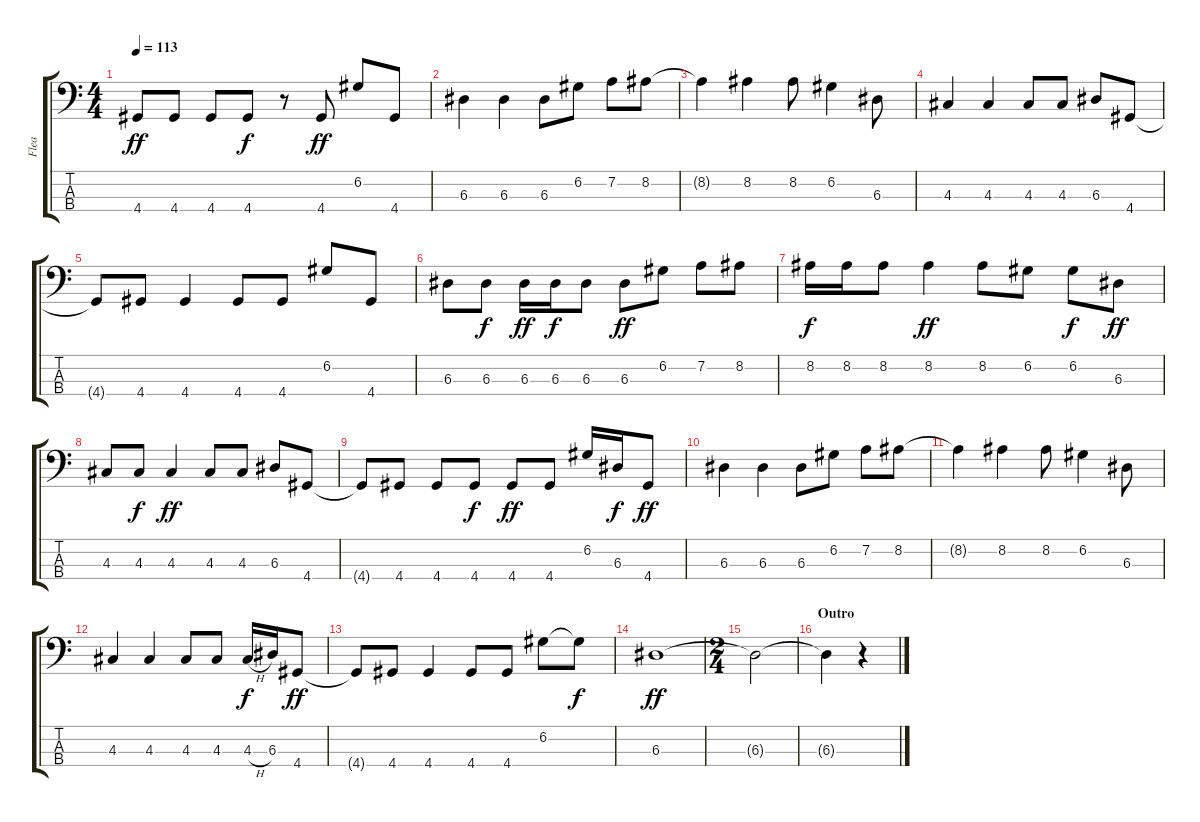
\track ("Flea" "Flea") {instrument electricbassfinger}
\staff {score tabs}
\tuning (G2 D2 A1 E1) {hide}
\ts (4 4)
\tempo 113
\clef f4
\ks c
4.4{t}.8{dy ff} 4.4.8 4.4.8 4.4.8{dy f} r.8 4.4.8{dy ff} 6.2.8 4.4.8 |
6.3.4 6.3.4 6.3.8 6.2.8 7.2.8 8.2.8 |
8.2{t}.4 8.2.4 8.2.8 6.2.4 6.3.8 |
4.3.4 4.3.4 4.3.8 4.3.8 6.3.8 4.4.8 |
4.4{t}.8 4.4.8 4.4.4 4.4.8 4.4.8 6.2.8 4.4.8 |
6.3.8 6.3.8{dy f} 6.3.16{dy ff} 6.3.16{dy f} 6.3.8 6.3.8{dy ff} 6.2.8 7.2.8 8.2.8 |
8.2.16{dy f} 8.2.16 8.2.8 8.2.4{dy ff} 8.2.8 6.2.8 6.2.8{dy f} 6.3.8{dy ff} |
4.3.8 4.3.8{dy f} 4.3.4{dy ff} 4.3.8 4.3.8 6.3.8 4.4.8 |
4.4{t}.8 4.4.8 4.4.8 4.4.8{dy f} 4.4.8{dy ff} 4.4.8 6.2.16 6.3.16{dy f} 4.4.8{dy ff} |
6.3.4 6.3.4 6.3.8 6.2.8 7.2.8 8.2.8 |
8.2{t}.4 8.2.4 8.2.8 6.2.4 6.3.8 |
4.3.4 4.3.4 4.3.8 4.3.8 4.3{h}.16{dy f} 6.3.16 4.4.8{dy ff} |
4.4{t}.8 4.4.8 4.4.4 4.4.8 4.4.8 6.2.8 6.2{t}.8{dy f} |
6.3.1{dy ff} |
\ts (2 4)
6.3{t}.2 |
\section ("" "Outro")
6.3{t}.4 r.4
